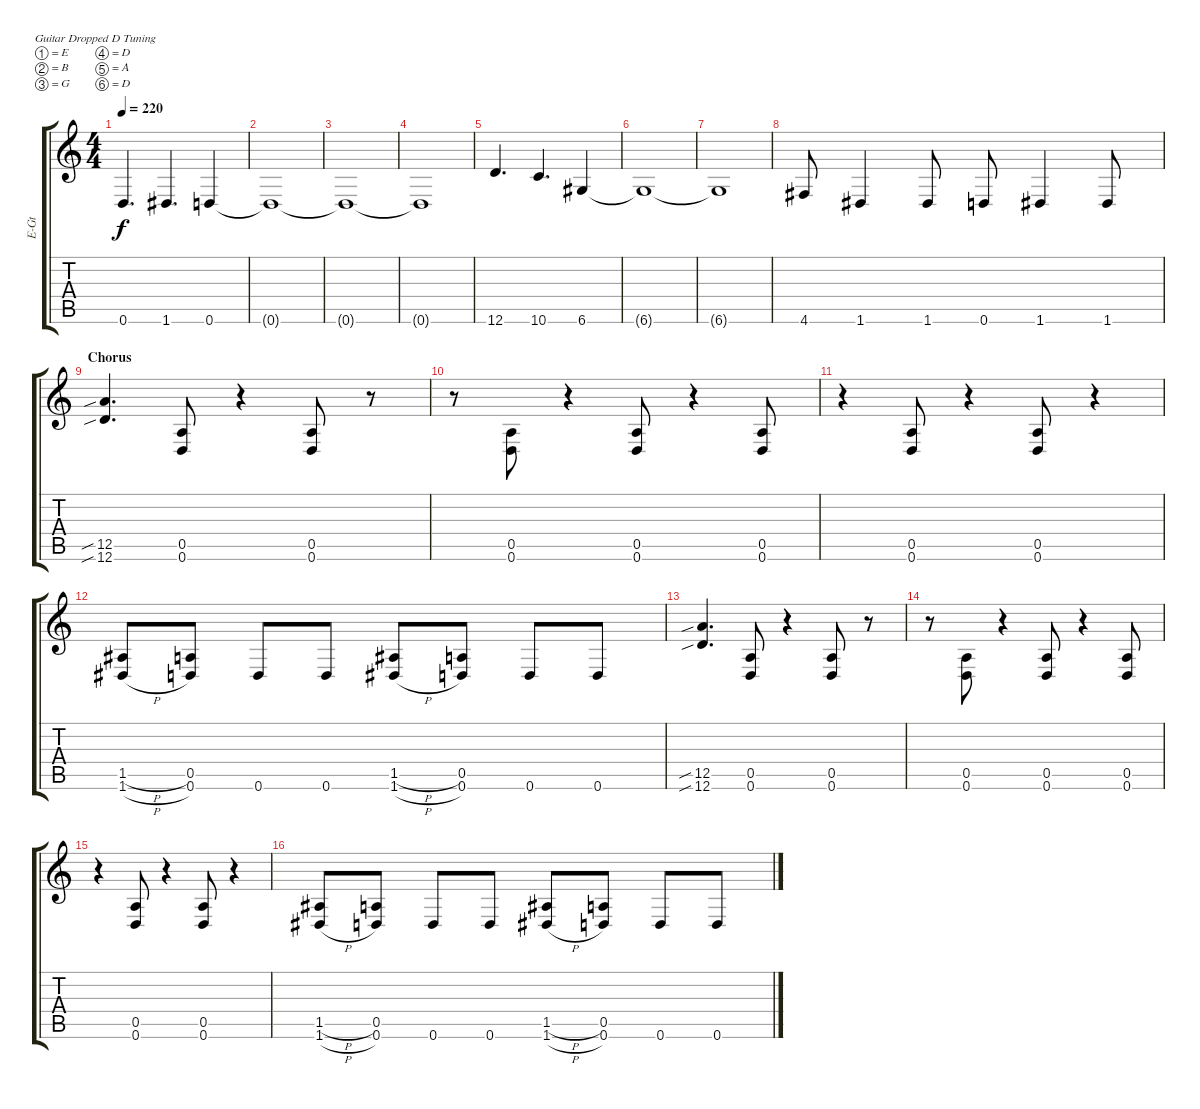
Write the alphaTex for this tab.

\bracketExtendMode groupsimilarinstruments
\otherSystemsTrackNameOrientation horizontal
\track ("Guitar-spare" "E-Gt") {instrument distortionguitar}
\staff {score tabs}
\tuning (E4 B3 G3 D3 A2 D2)
\ts (4 4)
\tempo 220
\clef g2
\ks c
0.6.4{d dy f beam Up} 1.6{acc #}.4{d beam Up} 0.6.4{beam Up} |
0.6{t}.1{beam Up} |
0.6{t}.1{beam Up} |
0.6{t}.1{beam Up} |
12.6.4{d beam Up} 10.6.4{d beam Up} 6.6{acc #}.4{beam Up} |
6.6{t acc #}.1{beam Up} |
6.6{t acc #}.1{beam Up} |
4.6{acc #}.8{beam Up} 1.6{acc #}.4{beam Up} 1.6{acc #}.8{beam Up} 0.6.8{beam Up} 1.6{acc #}.4{beam Up} 1.6{acc #}.8{beam Up} |
\section ("" "Chorus")
(12.5{sib} 12.6{sib}).4{d beam Up} (0.5 0.6).8{beam Up} r.4{beam Up} (0.5 0.6).8{beam Up} r.8{beam Up} |
r.8{beam Down} (0.5 0.6).8{beam Up} r.4{beam Up} (0.5 0.6).8{beam Up} r.4{beam Up} (0.5 0.6).8{beam Up} |
r.4{beam Down} (0.5 0.6).8{beam Up} r.4{beam Up} (0.5 0.6).8{beam Up} r.4{beam Up} |
(1.5{h acc #} 1.6{h acc #}).8{beam Up} (0.5 0.6).8{beam Up} 0.6.8{beam Up} 0.6.8{beam Up} (1.5{h acc #} 1.6{h acc #}).8{beam Up} (0.5 0.6).8{beam Up} 0.6.8{beam Up} 0.6.8{beam Up} |
(12.5{sib} 12.6{sib}).4{d beam Up} (0.5 0.6).8{beam Up} r.4{beam Up} (0.5 0.6).8{beam Up} r.8{beam Up} |
r.8{beam Down} (0.5 0.6).8{beam Up} r.4{beam Up} (0.5 0.6).8{beam Up} r.4{beam Up} (0.5 0.6).8{beam Up} |
r.4{beam Down} (0.5 0.6).8{beam Up} r.4{beam Up} (0.5 0.6).8{beam Up} r.4{beam Up} |
(1.5{h acc #} 1.6{h acc #}).8{beam Up} (0.5 0.6).8{beam Up} 0.6.8{beam Up} 0.6.8{beam Up} (1.5{h acc #} 1.6{h acc #}).8{beam Up} (0.5 0.6).8{beam Up} 0.6.8{beam Up} 0.6.8{beam Up}
